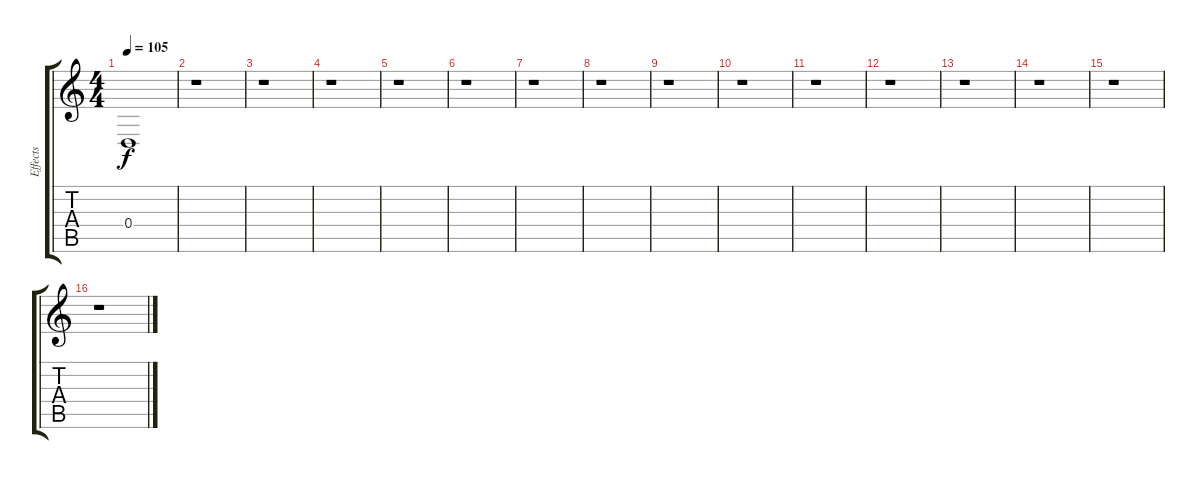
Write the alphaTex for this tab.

\track ("Effects" "Effects") {instrument gunshot}
\staff {score tabs}
\tuning (E4 B3 G3 D3 A2 E2) {hide}
\ts (4 4)
\tempo 105
\clef g2
\ks c
0.4.1{dy f instrument gunshot} |
r.1 |
r.1 |
r.1 |
r.1 |
r.1 |
r.1 |
r.1 |
r.1 |
r.1 |
r.1 |
r.1 |
r.1 |
r.1 |
r.1 |
r.1
